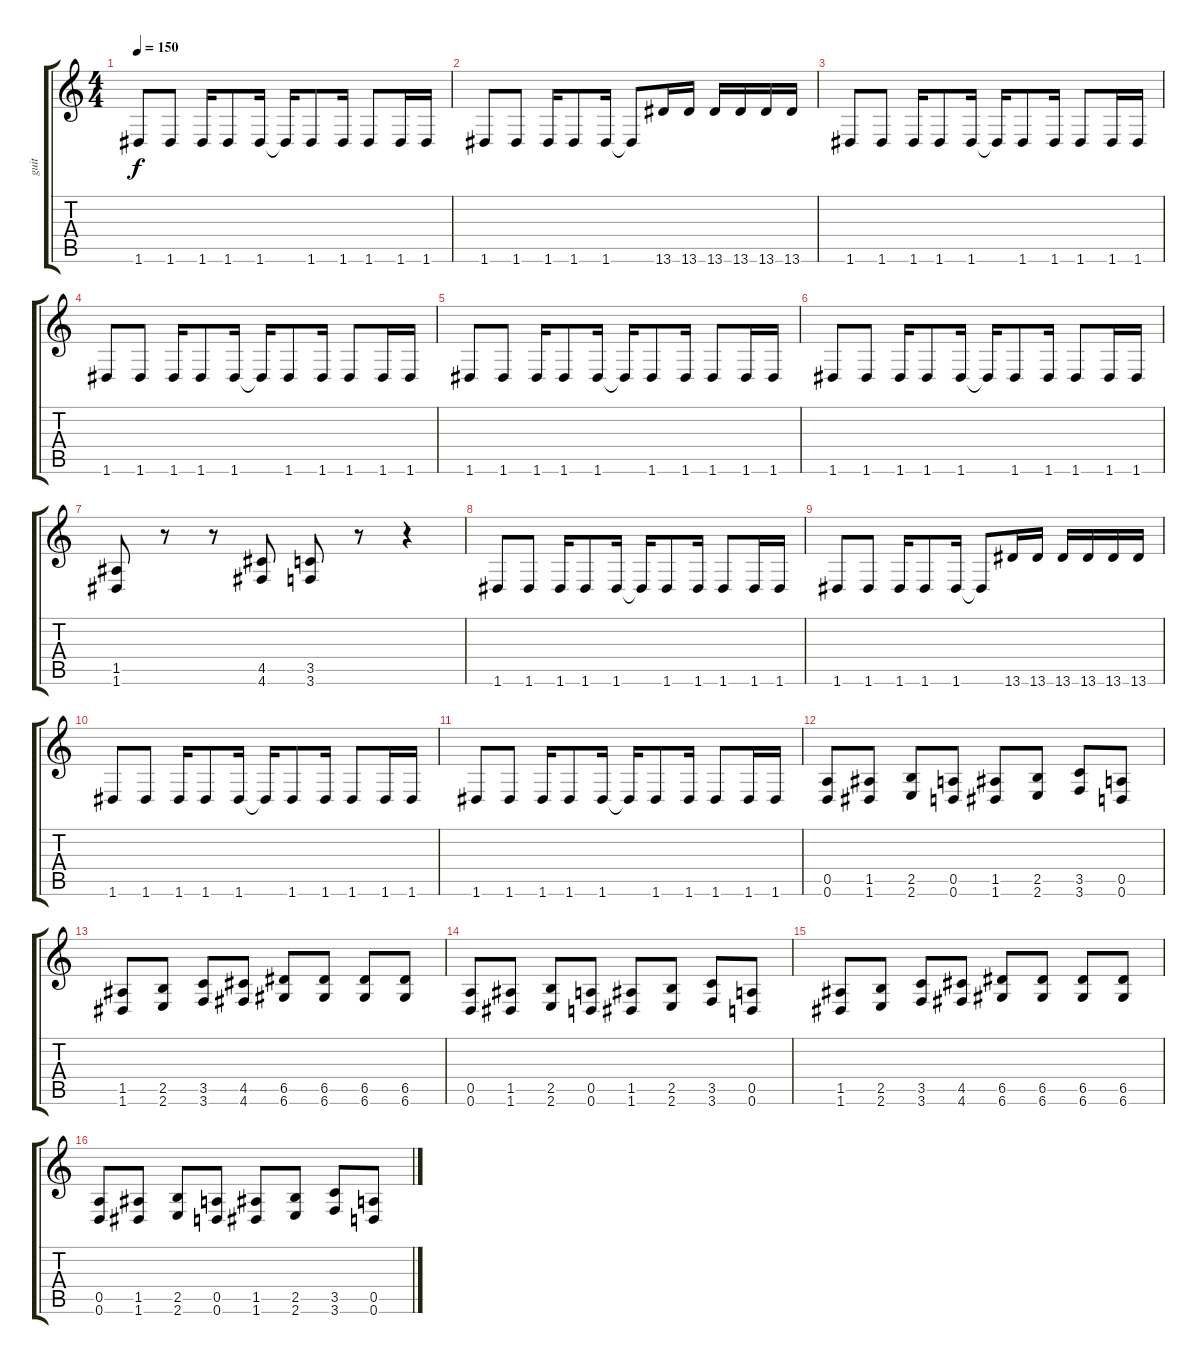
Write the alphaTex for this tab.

\track ("guit" "guit") {instrument distortionguitar}
\staff {score tabs}
\tuning (E4 B3 G3 D3 A2 D2) {hide}
\ts (4 4)
\tempo 150
\clef g2
\ks c
1.6.8{dy f} 1.6.8 1.6.16 1.6.8 1.6.16 1.6{t}.16 1.6.8 1.6.16 1.6.8 1.6.16 1.6.16 |
1.6.8 1.6.8 1.6.16 1.6.8 1.6.16 1.6{t}.8 13.6.16 13.6.16 13.6.16 13.6.16 13.6.16 13.6.16 |
1.6.8 1.6.8 1.6.16 1.6.8 1.6.16 1.6{t}.16 1.6.8 1.6.16 1.6.8 1.6.16 1.6.16 |
1.6.8 1.6.8 1.6.16 1.6.8 1.6.16 1.6{t}.16 1.6.8 1.6.16 1.6.8 1.6.16 1.6.16 |
1.6.8 1.6.8 1.6.16 1.6.8 1.6.16 1.6{t}.16 1.6.8 1.6.16 1.6.8 1.6.16 1.6.16 |
1.6.8 1.6.8 1.6.16 1.6.8 1.6.16 1.6{t}.16 1.6.8 1.6.16 1.6.8 1.6.16 1.6.16 |
(1.5 1.6).8 r.8 r.8 (4.5 4.6).8 (3.5 3.6).8 r.8 r.4 |
1.6.8 1.6.8 1.6.16 1.6.8 1.6.16 1.6{t}.16 1.6.8 1.6.16 1.6.8 1.6.16 1.6.16 |
1.6.8 1.6.8 1.6.16 1.6.8 1.6.16 1.6{t}.8 13.6.16 13.6.16 13.6.16 13.6.16 13.6.16 13.6.16 |
1.6.8 1.6.8 1.6.16 1.6.8 1.6.16 1.6{t}.16 1.6.8 1.6.16 1.6.8 1.6.16 1.6.16 |
1.6.8 1.6.8 1.6.16 1.6.8 1.6.16 1.6{t}.16 1.6.8 1.6.16 1.6.8 1.6.16 1.6.16 |
(0.5 0.6).8 (1.5 1.6).8 (2.5 2.6).8 (0.5 0.6).8 (1.5 1.6).8 (2.5 2.6).8 (3.5 3.6).8 (0.5 0.6).8 |
(1.5 1.6).8 (2.5 2.6).8 (3.5 3.6).8 (4.5 4.6).8 (6.5 6.6).8 (6.5 6.6).8 (6.5 6.6).8 (6.5 6.6).8 |
(0.5 0.6).8 (1.5 1.6).8 (2.5 2.6).8 (0.5 0.6).8 (1.5 1.6).8 (2.5 2.6).8 (3.5 3.6).8 (0.5 0.6).8 |
(1.5 1.6).8 (2.5 2.6).8 (3.5 3.6).8 (4.5 4.6).8 (6.5 6.6).8 (6.5 6.6).8 (6.5 6.6).8 (6.5 6.6).8 |
(0.5 0.6).8 (1.5 1.6).8 (2.5 2.6).8 (0.5 0.6).8 (1.5 1.6).8 (2.5 2.6).8 (3.5 3.6).8 (0.5 0.6).8
